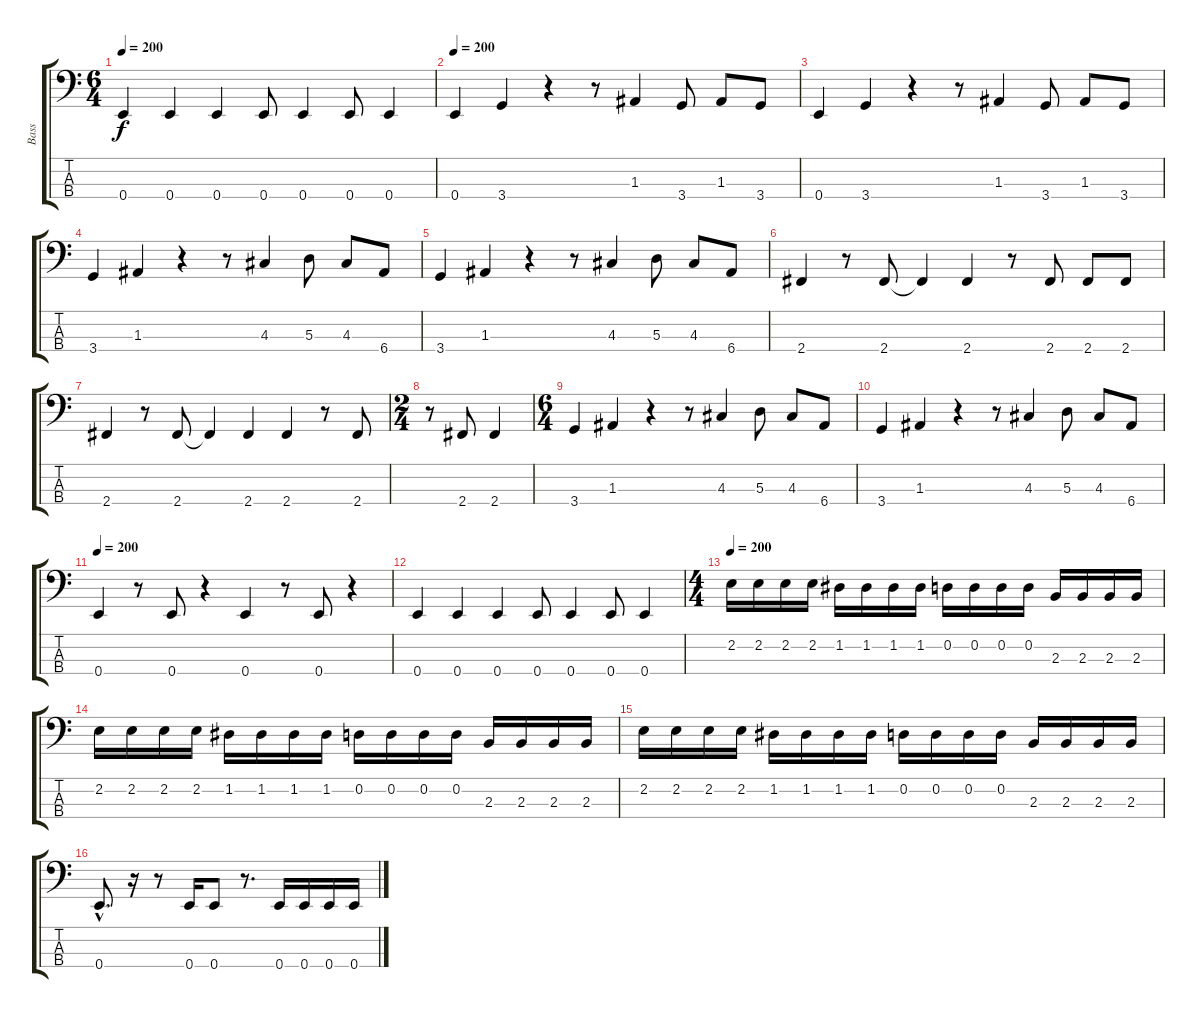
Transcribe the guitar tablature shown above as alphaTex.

\track ("Bass" "Bass") {instrument electricbasspick}
\staff {score tabs}
\tuning (G2 D2 A1 E1) {hide}
\ts (6 4)
\tempo 200
\clef f4
\ks c
0.4.4{dy f} 0.4.4 0.4.4 0.4.8 0.4.4 0.4.8 0.4.4 |
\tempo 200
0.4.4 3.4.4 r.4 r.8 1.3.4 3.4.8 1.3.8 3.4.8 |
0.4.4 3.4.4 r.4 r.8 1.3.4 3.4.8 1.3.8 3.4.8 |
3.4.4 1.3.4 r.4 r.8 4.3.4 5.3.8 4.3.8 6.4.8 |
3.4.4 1.3.4 r.4 r.8 4.3.4 5.3.8 4.3.8 6.4.8 |
2.4.4 r.8 2.4.8 2.4{t}.4 2.4.4 r.8 2.4.8 2.4.8 2.4.8 |
2.4.4 r.8 2.4.8 2.4{t}.4 2.4.4 2.4.4 r.8 2.4.8 |
\ts (2 4)
r.8 2.4.8 2.4.4 |
\ts (6 4)
3.4.4 1.3.4 r.4 r.8 4.3.4 5.3.8 4.3.8 6.4.8 |
3.4.4 1.3.4 r.4 r.8 4.3.4 5.3.8 4.3.8 6.4.8 |
\tempo 200
0.4.4 r.8 0.4.8 r.4 0.4.4 r.8 0.4.8 r.4 |
0.4.4 0.4.4 0.4.4 0.4.8 0.4.4 0.4.8 0.4.4 |
\ts (4 4)
\tempo 200
2.2.16 2.2.16 2.2.16 2.2.16 1.2.16 1.2.16 1.2.16 1.2.16 0.2.16 0.2.16 0.2.16 0.2.16 2.3.16 2.3.16 2.3.16 2.3.16 |
2.2.16 2.2.16 2.2.16 2.2.16 1.2.16 1.2.16 1.2.16 1.2.16 0.2.16 0.2.16 0.2.16 0.2.16 2.3.16 2.3.16 2.3.16 2.3.16 |
2.2.16 2.2.16 2.2.16 2.2.16 1.2.16 1.2.16 1.2.16 1.2.16 0.2.16 0.2.16 0.2.16 0.2.16 2.3.16 2.3.16 2.3.16 2.3.16 |
0.4{hac}.8{d} r.16 r.8 0.4.16 0.4.8 r.8{d} 0.4.16 0.4.16 0.4.16 0.4.16
